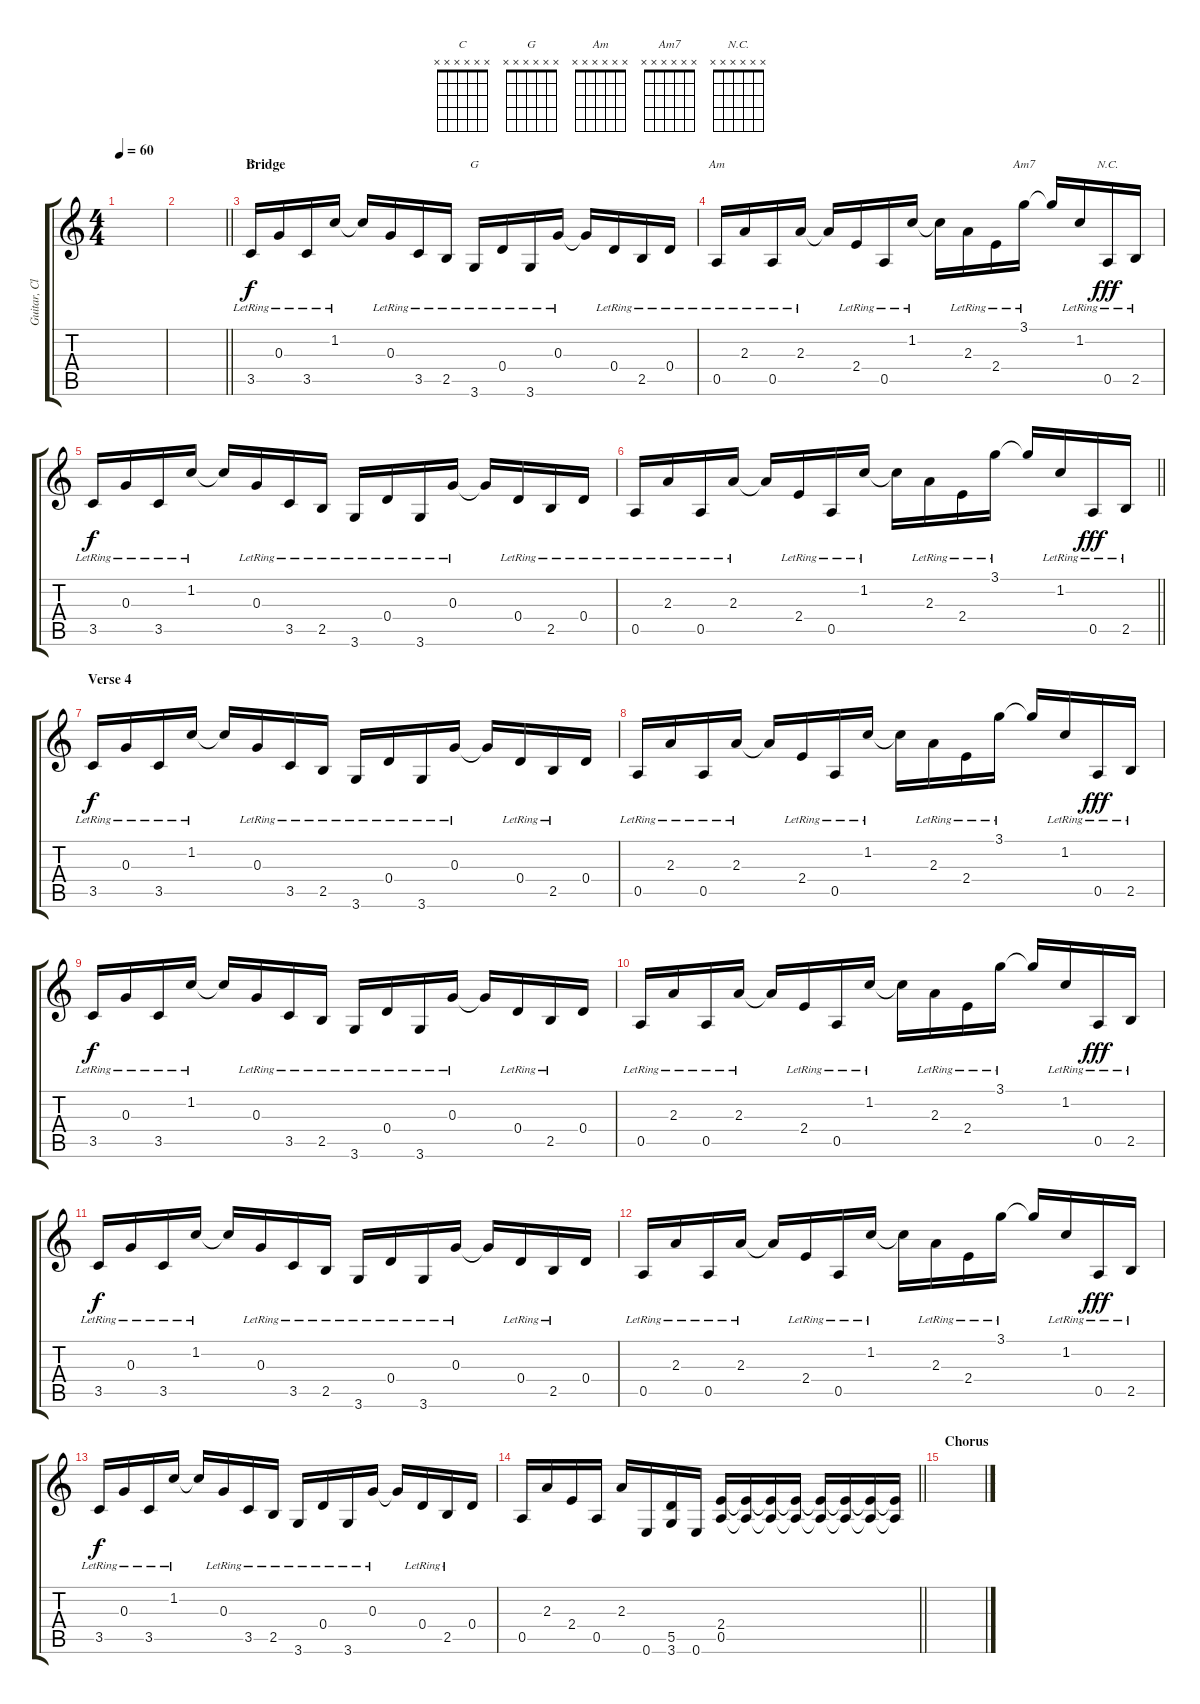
\track ("Guitar, Clean" "Guitar, Cl") {instrument electricguitarclean}
\staff {score tabs}
\tuning (E4 B3 G3 D3 A2 E2) {hide}
\chord ("C" x x x x x x)
\chord ("G" x x x x x x)
\chord ("Am" x x x x x x)
\chord ("Am7" x x x x x x)
\chord ("N.C." x x x x x x)
\ts (4 4)
\tempo 60
\clef g2
\ks c
|
\barLineRight lightlight
|
\section ("" "Bridge")
3.5{lr}.16{ch "C"} 0.3{lr}.16 3.5{lr}.16 1.2{lr}.16 1.2{t}.16 0.3{lr}.16 3.5{lr}.16 2.5{lr}.16 3.6{lr}.16{ch "G"} 0.4{lr}.16 3.6{lr}.16 0.3{lr}.16 0.3{t}.16 0.4{lr}.16 2.5{lr}.16 0.4{lr}.16 |
0.5{lr}.16{ch "Am"} 2.3{lr}.16 0.5{lr}.16 2.3{lr}.16 2.3{t}.16 2.4{lr}.16 0.5{lr}.16 1.2{lr}.16 1.2{t}.16 2.3{lr}.16 2.4{lr}.16 3.1{lr}.16{ch "Am7"} 3.1{t}.16 1.2{lr}.16 0.5{lr}.16{ch "N.C." dy fff} 2.5{lr}.16 |
3.5{lr}.16{dy f} 0.3{lr}.16 3.5{lr}.16 1.2{lr}.16 1.2{t}.16 0.3{lr}.16 3.5{lr}.16 2.5{lr}.16 3.6{lr}.16 0.4{lr}.16 3.6{lr}.16 0.3{lr}.16 0.3{t}.16 0.4{lr}.16 2.5{lr}.16 0.4{lr}.16 |
\barLineRight lightlight
0.5{lr}.16 2.3{lr}.16 0.5{lr}.16 2.3{lr}.16 2.3{t}.16 2.4{lr}.16 0.5{lr}.16 1.2{lr}.16 1.2{t}.16 2.3{lr}.16 2.4{lr}.16 3.1{lr}.16 3.1{t}.16 1.2{lr}.16 0.5{lr}.16{dy fff} 2.5{lr}.16 |
\section ("" "Verse 4")
3.5{lr}.16{dy f} 0.3{lr}.16 3.5{lr}.16 1.2{lr}.16 1.2{t}.16 0.3{lr}.16 3.5{lr}.16 2.5{lr}.16 3.6{lr}.16 0.4{lr}.16 3.6{lr}.16 0.3{lr}.16 0.3{t}.16 0.4{lr}.16 2.5{lr}.16 0.4.16 |
0.5{lr}.16 2.3{lr}.16 0.5{lr}.16 2.3{lr}.16 2.3{t}.16 2.4{lr}.16 0.5{lr}.16 1.2{lr}.16 1.2{t}.16 2.3{lr}.16 2.4{lr}.16 3.1{lr}.16 3.1{t}.16 1.2{lr}.16 0.5{lr}.16{dy fff} 2.5{lr}.16 |
3.5{lr}.16{dy f} 0.3{lr}.16 3.5{lr}.16 1.2{lr}.16 1.2{t}.16 0.3{lr}.16 3.5{lr}.16 2.5{lr}.16 3.6{lr}.16 0.4{lr}.16 3.6{lr}.16 0.3{lr}.16 0.3{t}.16 0.4{lr}.16 2.5{lr}.16 0.4.16 |
0.5{lr}.16 2.3{lr}.16 0.5{lr}.16 2.3{lr}.16 2.3{t}.16 2.4{lr}.16 0.5{lr}.16 1.2{lr}.16 1.2{t}.16 2.3{lr}.16 2.4{lr}.16 3.1{lr}.16 3.1{t}.16 1.2{lr}.16 0.5{lr}.16{dy fff} 2.5{lr}.16 |
3.5{lr}.16{dy f} 0.3{lr}.16 3.5{lr}.16 1.2{lr}.16 1.2{t}.16 0.3{lr}.16 3.5{lr}.16 2.5{lr}.16 3.6{lr}.16 0.4{lr}.16 3.6{lr}.16 0.3{lr}.16 0.3{t}.16 0.4{lr}.16 2.5{lr}.16 0.4.16 |
0.5{lr}.16 2.3{lr}.16 0.5{lr}.16 2.3{lr}.16 2.3{t}.16 2.4{lr}.16 0.5{lr}.16 1.2{lr}.16 1.2{t}.16 2.3{lr}.16 2.4{lr}.16 3.1{lr}.16 3.1{t}.16 1.2{lr}.16 0.5{lr}.16{dy fff} 2.5{lr}.16 |
3.5{lr}.16{dy f} 0.3{lr}.16 3.5{lr}.16 1.2{lr}.16 1.2{t}.16 0.3{lr}.16 3.5{lr}.16 2.5{lr}.16 3.6{lr}.16 0.4{lr}.16 3.6{lr}.16 0.3{lr}.16 0.3{t}.16 0.4{lr}.16 2.5{lr}.16 0.4.16 |
\barLineRight lightlight
0.5.16 2.3.16 2.4.16 0.5.16 2.3.16 0.6.16 (5.5 3.6).16 0.6.16 (2.4 0.5).16 (2.4{t} 0.5{t}).16 (2.4{t} 0.5{t}).16 (2.4{t} 0.5{t}).16 (2.4{t} 0.5{t}).16 (2.4{t} 0.5{t}).16 (2.4{t} 0.5{t}).16 (2.4{t} 0.5{t}).16 |
\section ("" "Chorus")
